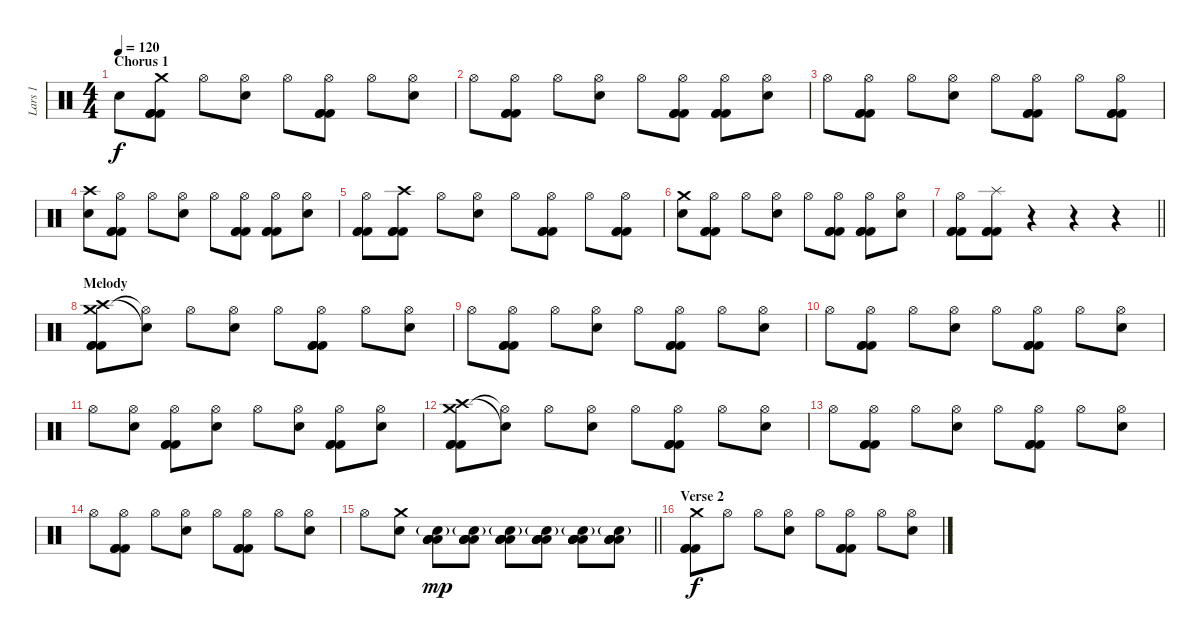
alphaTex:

\track ("Lars 1" "Lars 1") {instrument percussion}
\staff {score}
\articulation defaults
\ts (4 4)
\section ("" "Chorus 1")
\tempo 120
\clef neutral
\ks c "Snare (hit)"{t}.8{dy f}
("Crash medium (hit)" "Kick (hit) 2" "Kick (hit) 2" "Kick (hit) 2").8 "Hi-Hat (open)".8 ("Hi-Hat (open)" "Electric Snare (hit)").8 "Hi-Hat (open)".8 ("Hi-Hat (open)" "Kick (hit) 2" "Kick (hit) 2" "Kick (hit) 2").8 "Hi-Hat (open)".8 ("Hi-Hat (open)" "Electric Snare (hit)").8 |
"Hi-Hat (open)".8 ("Hi-Hat (open)" "Kick (hit) 2" "Kick (hit) 2" "Kick (hit) 2").8 "Hi-Hat (open)".8 ("Hi-Hat (open)" "Electric Snare (hit)").8 "Hi-Hat (open)".8 ("Hi-Hat (open)" "Kick (hit) 2" "Kick (hit) 2" "Kick (hit) 2").8 ("Hi-Hat (open)" "Kick (hit) 2" "Kick (hit) 2" "Kick (hit) 2").8 ("Hi-Hat (open)" "Electric Snare (hit)").8 |
"Hi-Hat (open)".8 ("Hi-Hat (open)" "Kick (hit) 2" "Kick (hit) 2" "Kick (hit) 2").8 "Hi-Hat (open)".8 ("Hi-Hat (open)" "Electric Snare (hit)").8 "Hi-Hat (open)".8 ("Hi-Hat (open)" "Kick (hit) 2" "Kick (hit) 2" "Kick (hit) 2").8 "Hi-Hat (open)".8 ("Hi-Hat (open)" "Kick (hit) 2" "Kick (hit) 2" "Kick (hit) 2").8 |
("Crash high (hit)" "Electric Snare (hit)").8 ("Hi-Hat (open)" "Kick (hit) 2" "Kick (hit) 2" "Kick (hit) 2").8 "Hi-Hat (open)".8 ("Hi-Hat (open)" "Electric Snare (hit)").8 "Hi-Hat (open)".8 ("Hi-Hat (open)" "Kick (hit) 2" "Kick (hit) 2" "Kick (hit) 2").8 ("Hi-Hat (open)" "Kick (hit) 2" "Kick (hit) 2" "Kick (hit) 2").8 ("Hi-Hat (open)" "Electric Snare (hit)").8 |
("Hi-Hat (open)" "Kick (hit) 2" "Kick (hit) 2" "Kick (hit) 2").8 ("Crash high (hit)" "Kick (hit) 2" "Kick (hit) 2" "Kick (hit) 2").8 "Hi-Hat (open)".8 ("Hi-Hat (open)" "Electric Snare (hit)").8 "Hi-Hat (open)".8 ("Hi-Hat (open)" "Kick (hit) 2" "Kick (hit) 2" "Kick (hit) 2").8 "Hi-Hat (open)".8 ("Hi-Hat (open)" "Kick (hit) 2" "Kick (hit) 2" "Kick (hit) 2").8 |
("Crash medium (hit)" "Electric Snare (hit)").8 ("Hi-Hat (open)" "Kick (hit) 2" "Kick (hit) 2" "Kick (hit) 2").8 "Hi-Hat (open)".8 ("Hi-Hat (open)" "Electric Snare (hit)").8 "Hi-Hat (open)".8 ("Hi-Hat (open)" "Kick (hit) 2" "Kick (hit) 2" "Kick (hit) 2").8 ("Hi-Hat (open)" "Kick (hit) 2" "Kick (hit) 2" "Kick (hit) 2").8 ("Hi-Hat (open)" "Electric Snare (hit)").8 |
\barLineRight lightlight
("Hi-Hat (open)" "Kick (hit) 2" "Kick (hit) 2" "Kick (hit) 2").8 ("Splash (hit)" "Kick (hit) 2" "Kick (hit) 2" "Kick (hit) 2").8 r.4 r.4 r.4 |
\section ("" "Melody")
("Crash medium (hit)" "Crash high (hit)" "Kick (hit) 2" "Kick (hit) 2" "Kick (hit) 2").8 ("Hi-Hat (open)"{t} "Snare (hit)"{t}).8 "Hi-Hat (open)".8 ("Hi-Hat (open)" "Electric Snare (hit)").8 "Hi-Hat (open)".8 ("Hi-Hat (open)" "Kick (hit) 2" "Kick (hit) 2" "Kick (hit) 2").8 "Hi-Hat (open)".8 ("Hi-Hat (open)" "Electric Snare (hit)").8 |
"Hi-Hat (open)".8 ("Hi-Hat (open)" "Kick (hit) 2" "Kick (hit) 2" "Kick (hit) 2").8 "Hi-Hat (open)".8 ("Hi-Hat (open)" "Electric Snare (hit)").8 "Hi-Hat (open)".8 ("Hi-Hat (open)" "Kick (hit) 2" "Kick (hit) 2" "Kick (hit) 2").8 "Hi-Hat (open)".8 ("Hi-Hat (open)" "Electric Snare (hit)").8 |
"Hi-Hat (open)".8 ("Hi-Hat (open)" "Kick (hit) 2" "Kick (hit) 2" "Kick (hit) 2").8 "Hi-Hat (open)".8 ("Hi-Hat (open)" "Electric Snare (hit)").8 "Hi-Hat (open)".8 ("Hi-Hat (open)" "Kick (hit) 2" "Kick (hit) 2" "Kick (hit) 2").8 "Hi-Hat (open)".8 ("Hi-Hat (open)" "Electric Snare (hit)").8 |
"Hi-Hat (open)".8 ("Hi-Hat (open)" "Electric Snare (hit)").8 ("Hi-Hat (open)" "Kick (hit) 2" "Kick (hit) 2" "Kick (hit) 2").8 ("Hi-Hat (open)" "Electric Snare (hit)").8 "Hi-Hat (open)".8 ("Hi-Hat (open)" "Electric Snare (hit)").8 ("Hi-Hat (open)" "Kick (hit) 2" "Kick (hit) 2" "Kick (hit) 2").8 ("Hi-Hat (open)" "Electric Snare (hit)").8 |
("Crash medium (hit)" "Crash high (hit)" "Kick (hit) 2" "Kick (hit) 2" "Kick (hit) 2").8 ("Hi-Hat (open)"{t} "Snare (hit)"{t}).8 "Hi-Hat (open)".8 ("Hi-Hat (open)" "Electric Snare (hit)").8 "Hi-Hat (open)".8 ("Hi-Hat (open)" "Kick (hit) 2" "Kick (hit) 2" "Kick (hit) 2").8 "Hi-Hat (open)".8 ("Hi-Hat (open)" "Electric Snare (hit)").8 |
"Hi-Hat (open)".8 ("Hi-Hat (open)" "Kick (hit) 2" "Kick (hit) 2" "Kick (hit) 2").8 "Hi-Hat (open)".8 ("Hi-Hat (open)" "Electric Snare (hit)").8 "Hi-Hat (open)".8 ("Hi-Hat (open)" "Kick (hit) 2" "Kick (hit) 2" "Kick (hit) 2").8 "Hi-Hat (open)".8 ("Hi-Hat (open)" "Electric Snare (hit)").8 |
"Hi-Hat (open)".8 ("Hi-Hat (open)" "Kick (hit) 2" "Kick (hit) 2" "Kick (hit) 2").8 "Hi-Hat (open)".8 ("Hi-Hat (open)" "Electric Snare (hit)").8 "Hi-Hat (open)".8 ("Hi-Hat (open)" "Kick (hit) 2" "Kick (hit) 2" "Kick (hit) 2").8 "Hi-Hat (open)".8 ("Hi-Hat (open)" "Electric Snare (hit)").8 |
\barLineRight lightlight "Hi-Hat (open)".8
("Crash medium (hit)" "Electric Snare (hit)").8 ("Low Floor Tom (hit)" "Low Floor Tom (hit)" "Low Floor Tom (hit)" "Low Floor Tom (hit)" "Electric Snare (hit)"{g}).8{dy mp} ("Low Floor Tom (hit)" "Low Floor Tom (hit)" "Low Floor Tom (hit)" "Low Floor Tom (hit)" "Electric Snare (hit)"{g}).8 ("Low Floor Tom (hit)" "Low Floor Tom (hit)" "Low Floor Tom (hit)" "Low Floor Tom (hit)" "Electric Snare (hit)"{g}).8 ("Low Floor Tom (hit)" "Low Floor Tom (hit)" "Low Floor Tom (hit)" "Low Floor Tom (hit)" "Electric Snare (hit)"{g}).8 ("Low Floor Tom (hit)" "Low Floor Tom (hit)" "Low Floor Tom (hit)" "Low Floor Tom (hit)" "Electric Snare (hit)"{g}).8 ("Low Floor Tom (hit)" "Low Floor Tom (hit)" "Low Floor Tom (hit)" "Low Floor Tom (hit)" "Electric Snare (hit)"{g}).8 |
\section ("" "Verse 2")
("Crash medium (hit)" "Kick (hit) 2" "Kick (hit) 2" "Kick (hit) 2").8{dy f} "Hi-Hat (open)".8 "Hi-Hat (open)".8 ("Hi-Hat (open)" "Electric Snare (hit)").8 "Hi-Hat (open)".8 ("Hi-Hat (open)" "Kick (hit) 2" "Kick (hit) 2" "Kick (hit) 2").8 "Hi-Hat (open)".8 ("Hi-Hat (open)" "Electric Snare (hit)").8
